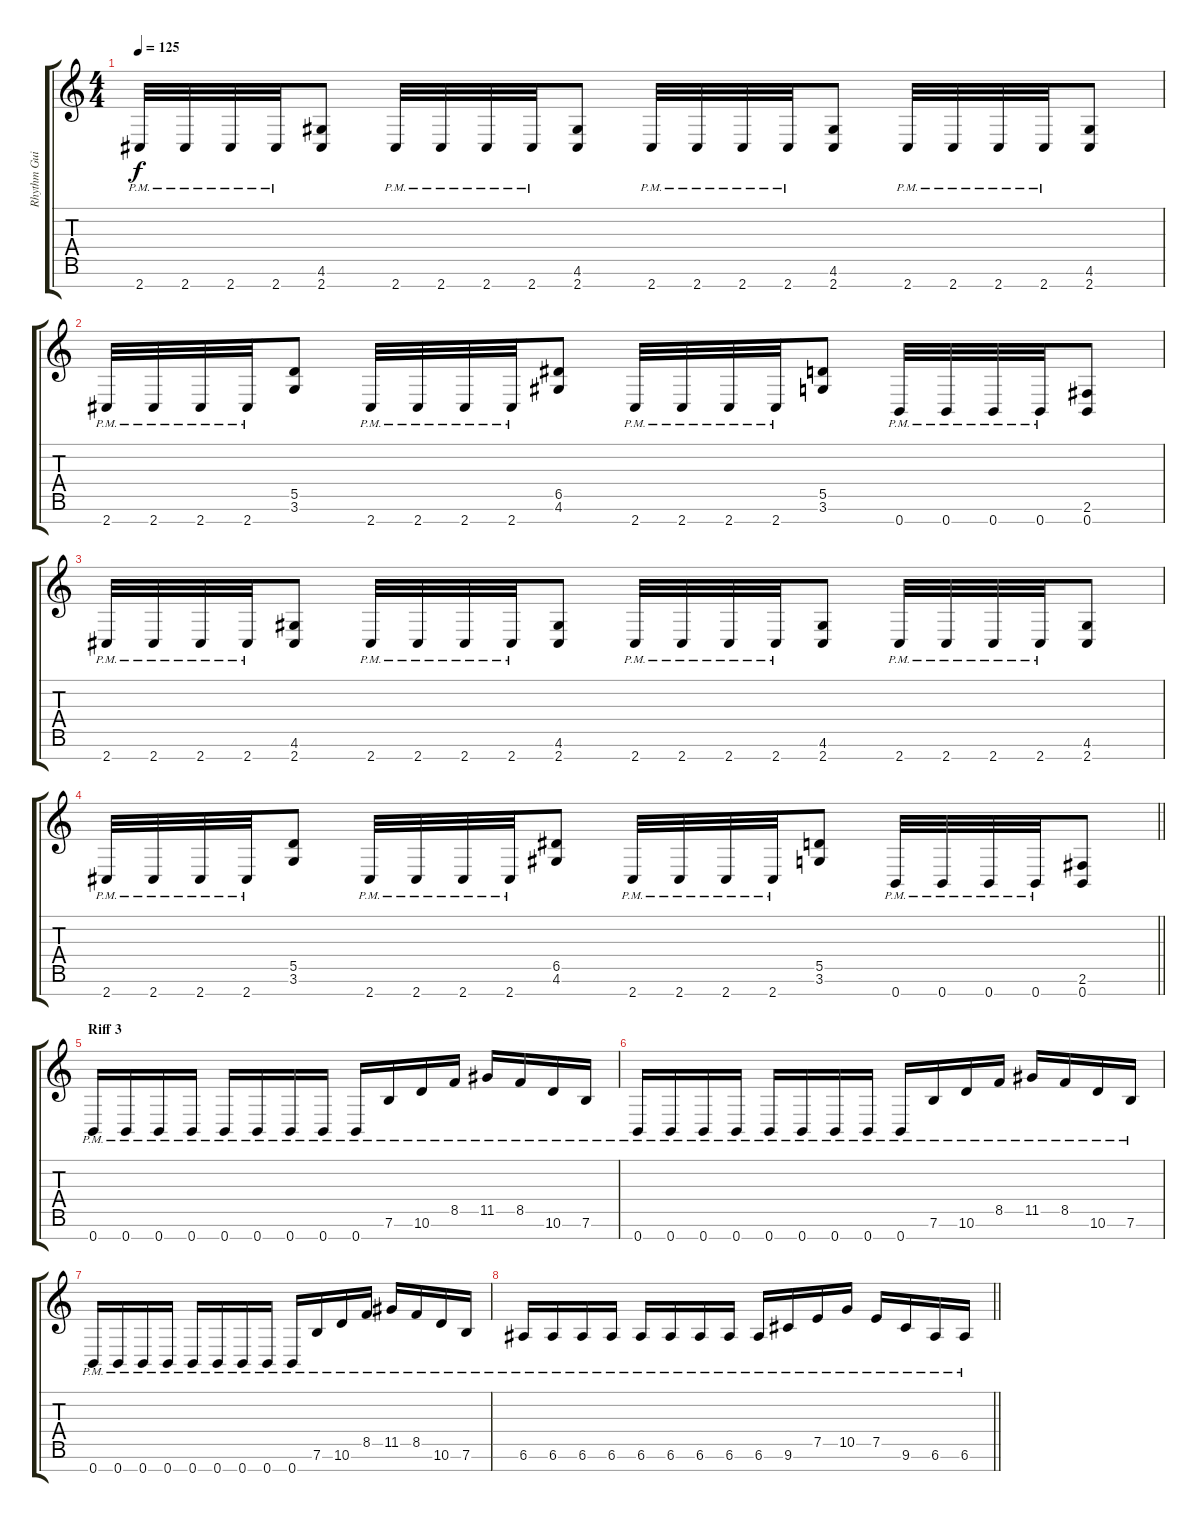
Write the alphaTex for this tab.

\track ("Rhythm Guitar 1" "Rhythm Gui") {instrument distortionguitar}
\staff {score tabs}
\tuning (E4 B3 G3 D3 A2 E2 B1) {hide}
\ts (4 4)
\tempo 125
\clef g2
\ks c
2.7{pm}.32{dy f} 2.7{pm}.32 2.7{pm}.32 2.7{pm}.32 (4.6 2.7).8 2.7{pm}.32 2.7{pm}.32 2.7{pm}.32 2.7{pm}.32 (4.6 2.7).8 2.7{pm}.32 2.7{pm}.32 2.7{pm}.32 2.7{pm}.32 (4.6 2.7).8 2.7{pm}.32 2.7{pm}.32 2.7{pm}.32 2.7{pm}.32 (4.6 2.7).8 |
2.7{pm}.32 2.7{pm}.32 2.7{pm}.32 2.7{pm}.32 (5.5 3.6).8 2.7{pm}.32 2.7{pm}.32 2.7{pm}.32 2.7{pm}.32 (6.5 4.6).8 2.7{pm}.32 2.7{pm}.32 2.7{pm}.32 2.7{pm}.32 (5.5 3.6).8 0.7{pm}.32 0.7{pm}.32 0.7{pm}.32 0.7{pm}.32 (2.6 0.7).8 |
2.7{pm}.32 2.7{pm}.32 2.7{pm}.32 2.7{pm}.32 (4.6 2.7).8 2.7{pm}.32 2.7{pm}.32 2.7{pm}.32 2.7{pm}.32 (4.6 2.7).8 2.7{pm}.32 2.7{pm}.32 2.7{pm}.32 2.7{pm}.32 (4.6 2.7).8 2.7{pm}.32 2.7{pm}.32 2.7{pm}.32 2.7{pm}.32 (4.6 2.7).8 |
\barLineRight lightlight
2.7{pm}.32 2.7{pm}.32 2.7{pm}.32 2.7{pm}.32 (5.5 3.6).8 2.7{pm}.32 2.7{pm}.32 2.7{pm}.32 2.7{pm}.32 (6.5 4.6).8 2.7{pm}.32 2.7{pm}.32 2.7{pm}.32 2.7{pm}.32 (5.5 3.6).8 0.7{pm}.32 0.7{pm}.32 0.7{pm}.32 0.7{pm}.32 (2.6 0.7).8 |
\section ("" "Riff 3")
0.7{pm}.16 0.7{pm}.16 0.7{pm}.16 0.7{pm}.16 0.7{pm}.16 0.7{pm}.16 0.7{pm}.16 0.7{pm}.16 0.7{pm}.16 7.6{pm}.16 10.6{pm}.16 8.5{pm}.16 11.5{pm}.16 8.5{pm}.16 10.6{pm}.16 7.6{pm}.16 |
0.7{pm}.16 0.7{pm}.16 0.7{pm}.16 0.7{pm}.16 0.7{pm}.16 0.7{pm}.16 0.7{pm}.16 0.7{pm}.16 0.7{pm}.16 7.6{pm}.16 10.6{pm}.16 8.5{pm}.16 11.5{pm}.16 8.5{pm}.16 10.6{pm}.16 7.6{pm}.16 |
0.7{pm}.16 0.7{pm}.16 0.7{pm}.16 0.7{pm}.16 0.7{pm}.16 0.7{pm}.16 0.7{pm}.16 0.7{pm}.16 0.7{pm}.16 7.6{pm}.16 10.6{pm}.16 8.5{pm}.16 11.5{pm}.16 8.5{pm}.16 10.6{pm}.16 7.6{pm}.16 |
\barLineRight lightlight
6.6{pm}.16 6.6{pm}.16 6.6{pm}.16 6.6{pm}.16 6.6{pm}.16 6.6{pm}.16 6.6{pm}.16 6.6{pm}.16 6.6{pm}.16 9.6{pm}.16 7.5{pm}.16 10.5{pm}.16 7.5{pm}.16 9.6{pm}.16 6.6{pm}.16 6.6{pm}.16
